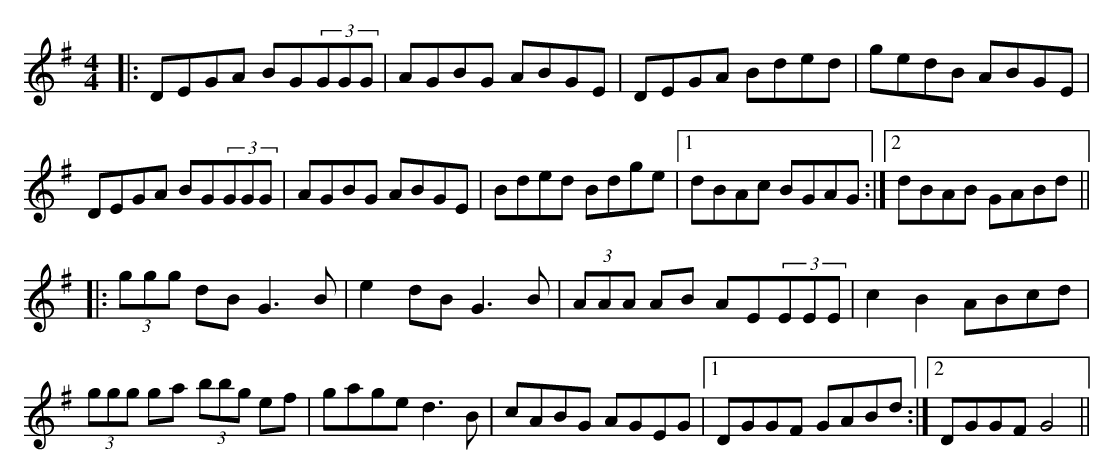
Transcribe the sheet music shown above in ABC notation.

X:1
M:4/4
K:G
|:DEGA BG(3GGG|AGBG ABGE|DEGA Bded|gedB ABGE|
DEGA BG(3GGG|AGBG ABGE|Bded Bdge|1 dBAc BGAG:|2 dBAB GABd||
|:(3ggg dB G3B|e2dB G3B|(3AAA AB AE(3EEE|c2B2 ABcd|
(3ggg ga (3bbg ef|gage d3B|cABG AGEG|1 DGGF GABd:|2 DGGF G4||
